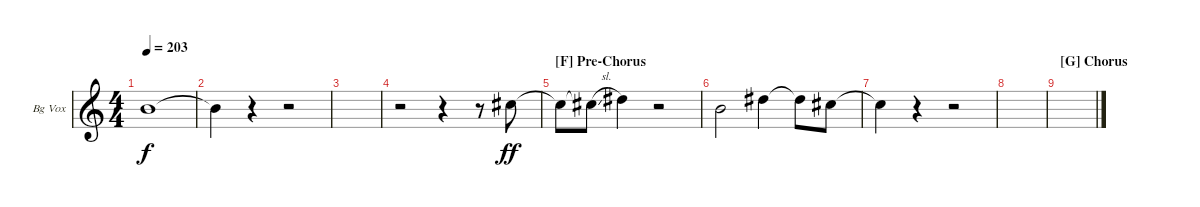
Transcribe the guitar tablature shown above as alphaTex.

\defaultSystemsLayout 4
\bracketExtendMode groupsimilarinstruments
\firstSystemTrackNameOrientation horizontal
\otherSystemsTrackNameOrientation horizontal
\track ("Backing Vocals" "Bg Vox") {instrument distortionguitar}
\staff {score}
\tuning (Eb4 Bb3 Gb3 Db3 Ab2 Eb2)
\ts (4 4)
\tempo 203
\clef g2
\ks c
1.2{t}.1{dy f} |
1.2{t}.4 r.4 r.2 |
|
r.2 r.4 r.8 7.3.8{dy ff} |
\section ("F" "Pre-Chorus")
7.3{t}.8 7.3{sl t}.8 9.3.4 r.2 |
5.3.2 9.3.4 9.3{t}.8 7.3.8 |
7.3{t}.4 r.4 r.2 |
|
\section ("G" "Chorus")
